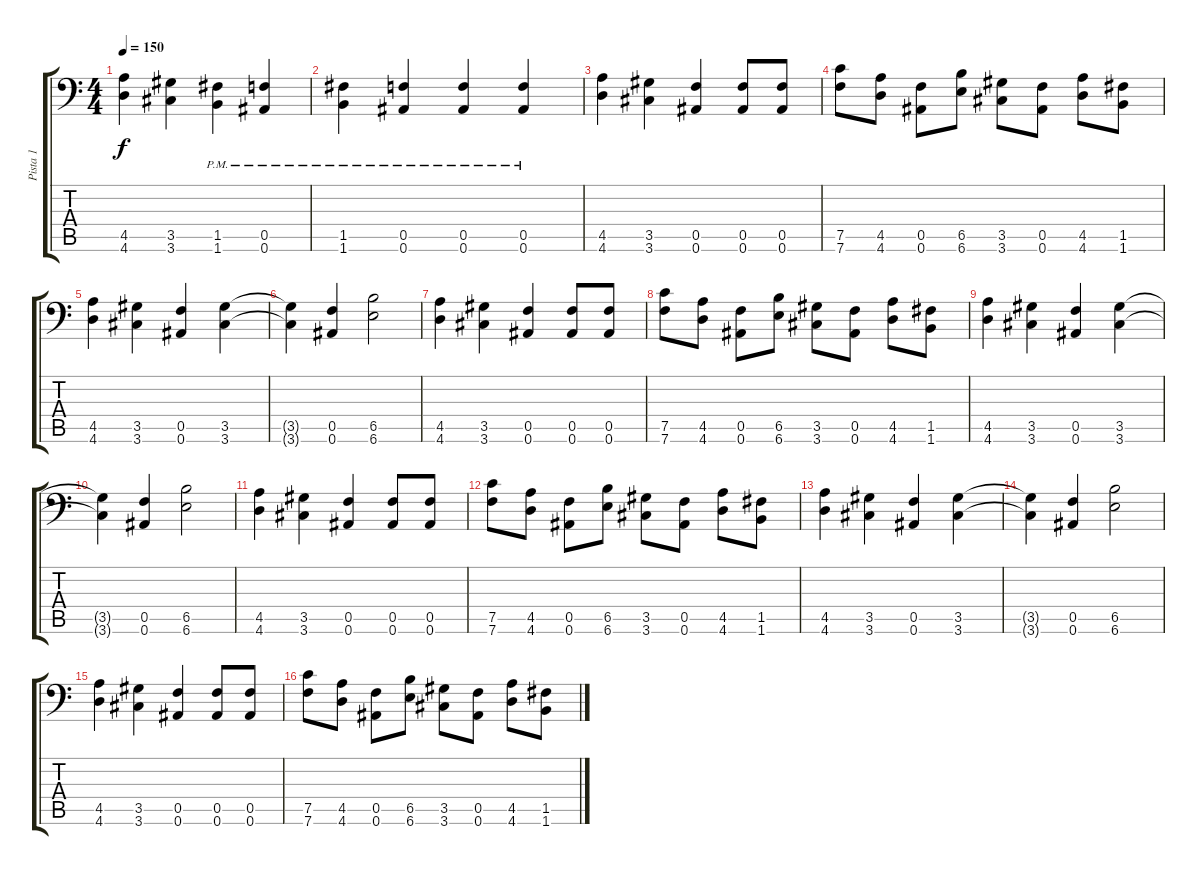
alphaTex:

\track ("Pista 1" "Pista 1") {mute instrument distortionguitar}
\staff {score tabs}
\tuning (C4 G3 Eb3 Bb2 F2 Bb1) {hide}
\ts (4 4)
\tempo 150
\clef f4
\ks c
(4.5 4.6).4{dy f} (3.5 3.6).4 (1.5{pm} 1.6{pm}).4 (0.5{pm} 0.6{pm}).4 |
(1.5{pm} 1.6{pm}).4 (0.5{pm} 0.6{pm}).4 (0.5{pm} 0.6{pm}).4 (0.5{pm} 0.6{pm}).4 |
(4.5 4.6).4 (3.5 3.6).4 (0.5 0.6).4 (0.5 0.6).8 (0.5 0.6).8 |
(7.5 7.6).8 (4.5 4.6).8 (0.5 0.6).8 (6.5 6.6).8 (3.5 3.6).8 (0.5 0.6).8 (4.5 4.6).8 (1.5 1.6).8 |
(4.5 4.6).4 (3.5 3.6).4 (0.5 0.6).4 (3.5 3.6).4 |
(3.5{t} 3.6{t}).4 (0.5 0.6).4 (6.5 6.6).2 |
(4.5 4.6).4 (3.5 3.6).4 (0.5 0.6).4 (0.5 0.6).8 (0.5 0.6).8 |
(7.5 7.6).8 (4.5 4.6).8 (0.5 0.6).8 (6.5 6.6).8 (3.5 3.6).8 (0.5 0.6).8 (4.5 4.6).8 (1.5 1.6).8 |
(4.5 4.6).4 (3.5 3.6).4 (0.5 0.6).4 (3.5 3.6).4 |
(3.5{t} 3.6{t}).4 (0.5 0.6).4 (6.5 6.6).2 |
(4.5 4.6).4 (3.5 3.6).4 (0.5 0.6).4 (0.5 0.6).8 (0.5 0.6).8 |
(7.5 7.6).8 (4.5 4.6).8 (0.5 0.6).8 (6.5 6.6).8 (3.5 3.6).8 (0.5 0.6).8 (4.5 4.6).8 (1.5 1.6).8 |
(4.5 4.6).4 (3.5 3.6).4 (0.5 0.6).4 (3.5 3.6).4 |
(3.5{t} 3.6{t}).4 (0.5 0.6).4 (6.5 6.6).2 |
(4.5 4.6).4 (3.5 3.6).4 (0.5 0.6).4 (0.5 0.6).8 (0.5 0.6).8 |
(7.5 7.6).8 (4.5 4.6).8 (0.5 0.6).8 (6.5 6.6).8 (3.5 3.6).8 (0.5 0.6).8 (4.5 4.6).8 (1.5 1.6).8
